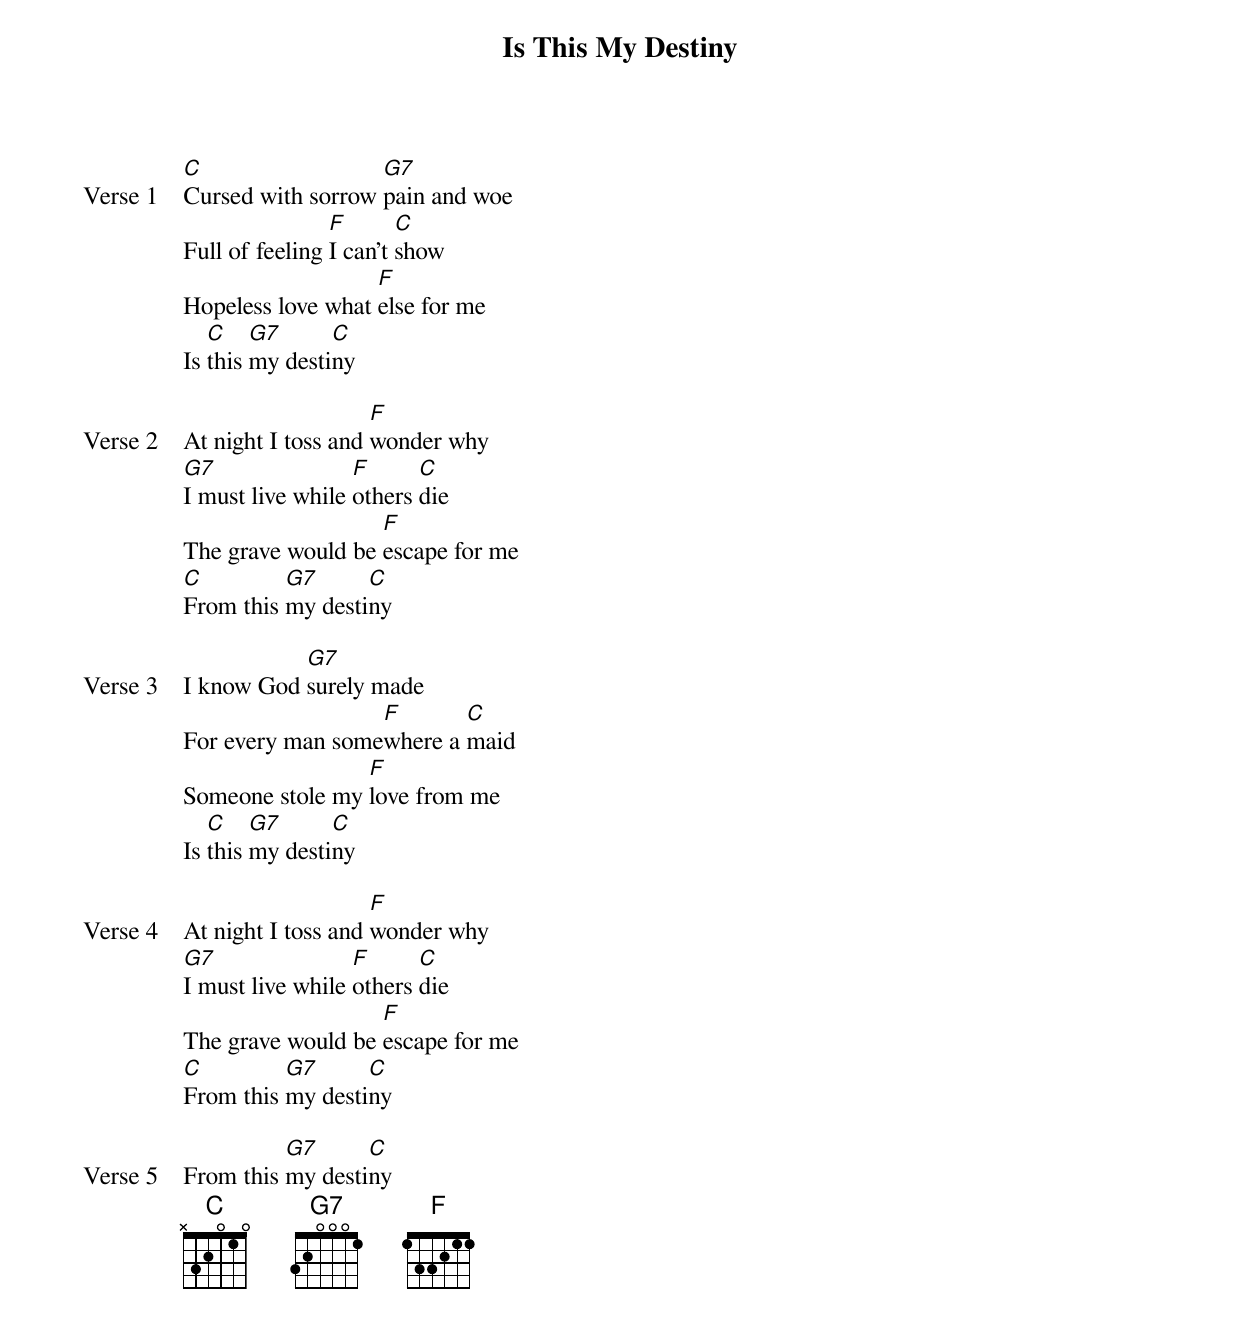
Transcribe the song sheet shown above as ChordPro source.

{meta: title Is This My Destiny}
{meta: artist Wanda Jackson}
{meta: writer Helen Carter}

{start_of_verse: Verse 1}
[C]Cursed with sorrow [G7]pain and woe
Full of feeling [F]I can't [C]show
Hopeless love what [F]else for me
Is [C]this [G7]my desti[C]ny
{end_of_verse}

{start_of_verse: Verse 2}
At night I toss and [F]wonder why
[G7]I must live while [F]others [C]die
The grave would be [F]escape for me
[C]From this [G7]my desti[C]ny
{end_of_verse}

{start_of_verse: Verse 3}
I know God [G7]surely made
For every man some[F]where a [C]maid
Someone stole my [F]love from me
Is [C]this [G7]my desti[C]ny
{end_of_verse}

{start_of_verse: Verse 4}
At night I toss and [F]wonder why
[G7]I must live while [F]others [C]die
The grave would be [F]escape for me
[C]From this [G7]my desti[C]ny
{end_of_verse}

{start_of_verse: Verse 5}
From this [G7]my desti[C]ny
{end_of_verse}
